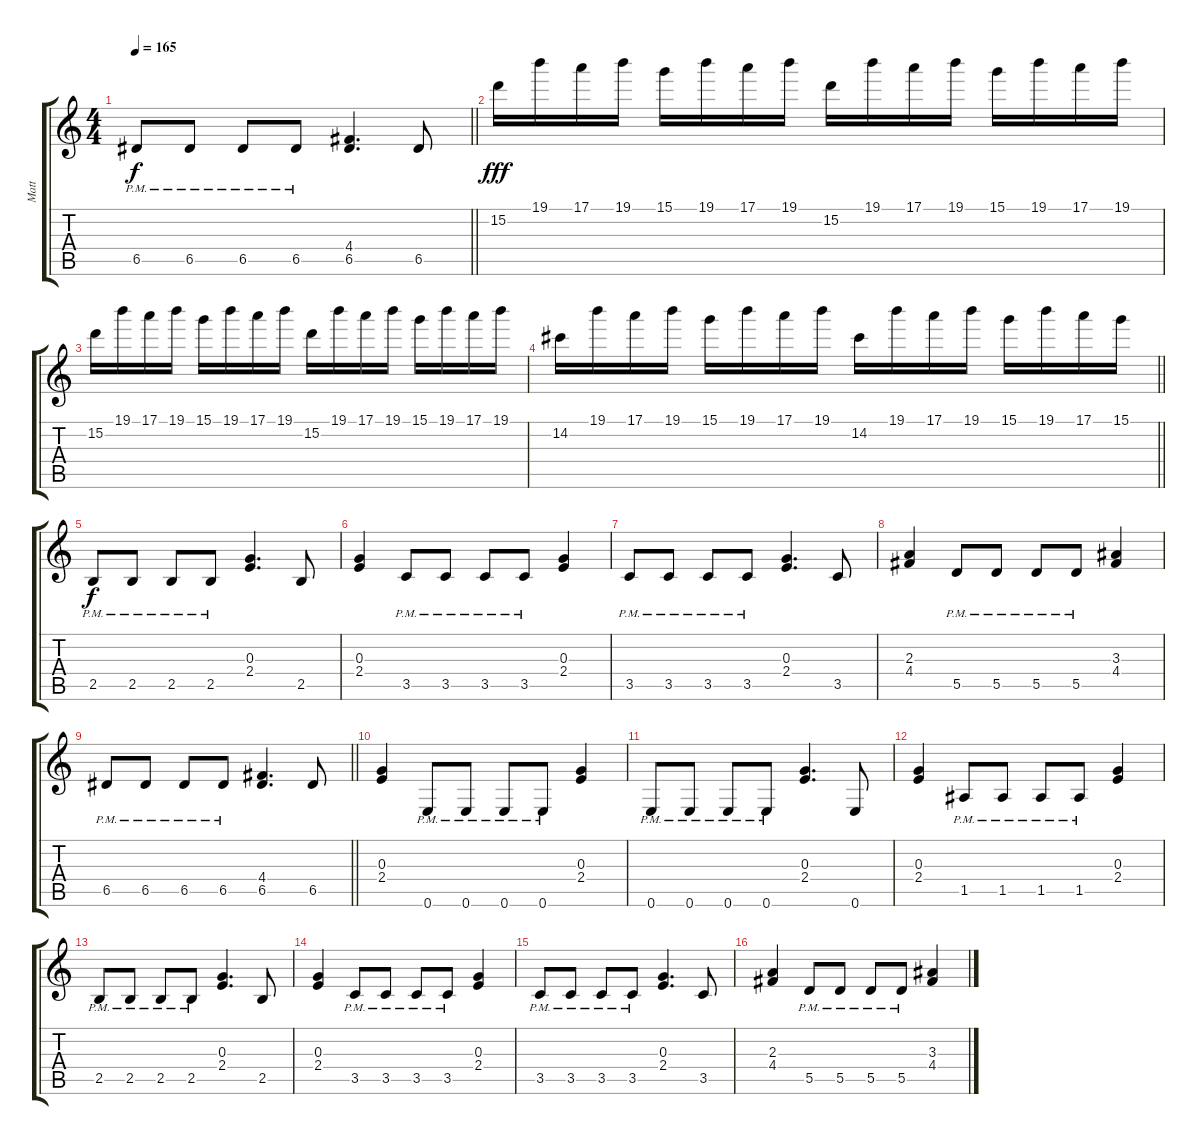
\track ("Matt" "Matt") {instrument distortionguitar}
\staff {score tabs}
\tuning (E4 B3 G3 D3 A2 E2) {hide}
\ts (4 4)
\tempo 165
\clef g2
\barLineRight lightlight
\ks c
6.5{pm}.8{dy f} 6.5{pm}.8 6.5{pm}.8 6.5{pm}.8 (4.4 6.5).4{d} 6.5.8 |
15.2.16{dy fff volume 16} 19.1.16 17.1.16 19.1.16 15.1.16 19.1.16 17.1.16 19.1.16 15.2.16 19.1.16 17.1.16 19.1.16 15.1.16 19.1.16 17.1.16 19.1.16 |
15.2.16 19.1.16 17.1.16 19.1.16 15.1.16 19.1.16 17.1.16 19.1.16 15.2.16 19.1.16 17.1.16 19.1.16 15.1.16 19.1.16 17.1.16 19.1.16 |
\barLineRight lightlight
14.2.16 19.1.16 17.1.16 19.1.16 15.1.16 19.1.16 17.1.16 19.1.16 14.2.16 19.1.16 17.1.16 19.1.16 15.1.16 19.1.16 17.1.16 15.1.16 |
2.5{pm}.8{dy f volume 6} 2.5{pm}.8 2.5{pm}.8 2.5{pm}.8 (0.3 2.4).4{d} 2.5.8 |
(0.3 2.4).4 3.5{pm}.8 3.5{pm}.8 3.5{pm}.8 3.5{pm}.8 (0.3 2.4).4 |
3.5{pm}.8 3.5{pm}.8 3.5{pm}.8 3.5{pm}.8 (0.3 2.4).4{d} 3.5.8 |
(2.3 4.4).4 5.5{pm}.8 5.5{pm}.8 5.5{pm}.8 5.5{pm}.8 (3.3 4.4).4 |
\barLineRight lightlight
6.5{pm}.8 6.5{pm}.8 6.5{pm}.8 6.5{pm}.8 (4.4 6.5).4{d} 6.5.8 |
(0.3 2.4).4 0.6{pm}.8 0.6{pm}.8 0.6{pm}.8 0.6{pm}.8 (0.3 2.4).4 |
0.6{pm}.8 0.6{pm}.8 0.6{pm}.8 0.6{pm}.8 (0.3 2.4).4{d} 0.6.8 |
(0.3 2.4).4 1.5{pm}.8 1.5{pm}.8 1.5{pm}.8 1.5{pm}.8 (0.3 2.4).4 |
2.5{pm}.8 2.5{pm}.8 2.5{pm}.8 2.5{pm}.8 (0.3 2.4).4{d} 2.5.8 |
(0.3 2.4).4 3.5{pm}.8 3.5{pm}.8 3.5{pm}.8 3.5{pm}.8 (0.3 2.4).4 |
3.5{pm}.8 3.5{pm}.8 3.5{pm}.8 3.5{pm}.8 (0.3 2.4).4{d} 3.5.8 |
(2.3 4.4).4 5.5{pm}.8 5.5{pm}.8 5.5{pm}.8 5.5{pm}.8 (3.3 4.4).4
